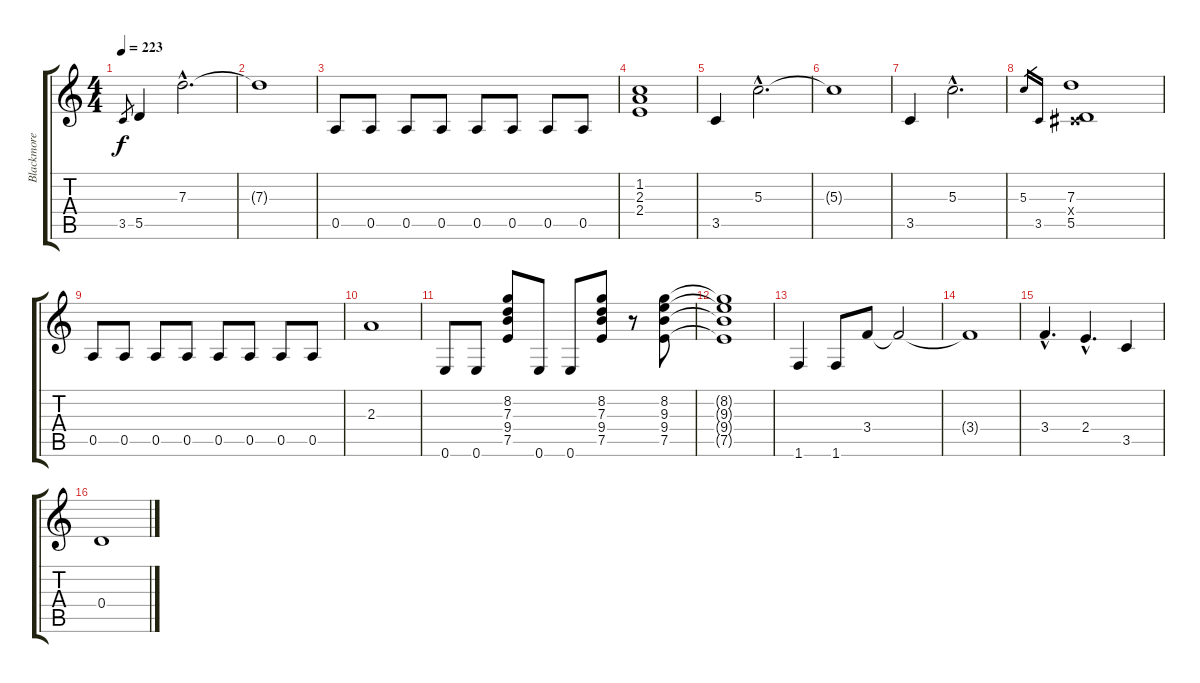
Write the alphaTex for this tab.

\track ("Blackmore" "Blackmore") {instrument distortionguitar}
\staff {score tabs}
\tuning (E4 B3 G3 D3 A2 E2) {hide}
\ts (4 4)
\tempo 223
\clef g2
\ks c
3.5.8{gr dy f} 5.5.4 7.3{hac}.2{d} |
7.3{t}.1 |
0.5.8 0.5.8 0.5.8 0.5.8 0.5.8 0.5.8 0.5.8 0.5.8 |
(1.2 2.3 2.4).1 |
3.5.4 5.3{hac}.2{d} |
5.3{t}.1 |
3.5.4 5.3{hac}.2{d} |
5.3.16{gr} 3.5.16{gr} (7.3 -1.4{x} 5.5).1 |
0.5.8 0.5.8 0.5.8 0.5.8 0.5.8 0.5.8 0.5.8 0.5.8 |
2.3.1 |
0.6.8 0.6.8 (8.2 7.3 9.4 7.5).8 0.6.8 0.6.8 (8.2 7.3 9.4 7.5).8 r.8 (8.2 9.3 9.4 7.5).8 |
(8.2{t} 9.3{t} 9.4{t} 7.5{t}).1 |
1.6.4 1.6.8 3.4.8 3.4{t}.2 |
3.4{t}.1 |
3.4{hac}.4{d} 2.4{hac}.4{d} 3.5.4 |
0.4.1
